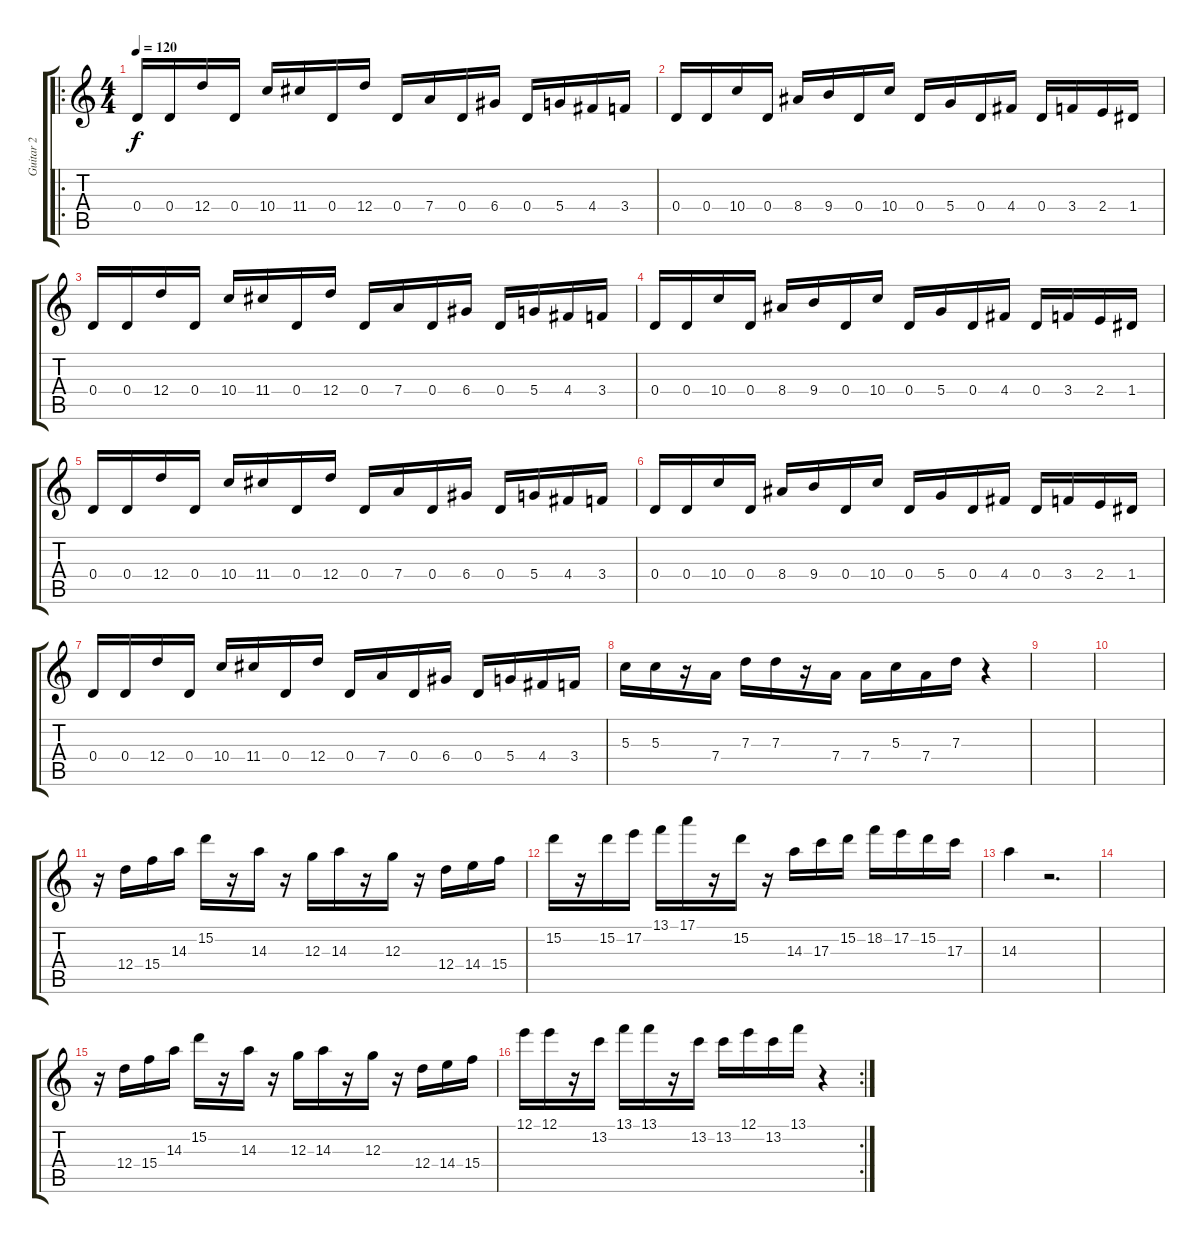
\track ("Guitar 2" "Guitar 2") {instrument distortionguitar}
\staff {score tabs}
\tuning (E4 B3 G3 D3 A2 E2) {hide}
\ro
\ts (4 4)
\tempo 120
\clef g2
\ks c
0.4.16{dy f volume 13 instrument distortionguitar} 0.4.16 12.4.16 0.4.16 10.4.16 11.4.16 0.4.16 12.4.16 0.4.16 7.4.16 0.4.16 6.4.16 0.4.16 5.4.16 4.4.16 3.4.16 |
0.4.16 0.4.16 10.4.16 0.4.16 8.4.16 9.4.16 0.4.16 10.4.16 0.4.16 5.4.16 0.4.16 4.4.16 0.4.16 3.4.16 2.4.16 1.4.16 |
0.4.16 0.4.16 12.4.16 0.4.16 10.4.16 11.4.16 0.4.16 12.4.16 0.4.16 7.4.16 0.4.16 6.4.16 0.4.16 5.4.16 4.4.16 3.4.16 |
0.4.16 0.4.16 10.4.16 0.4.16 8.4.16 9.4.16 0.4.16 10.4.16 0.4.16 5.4.16 0.4.16 4.4.16 0.4.16 3.4.16 2.4.16 1.4.16 |
0.4.16 0.4.16 12.4.16 0.4.16 10.4.16 11.4.16 0.4.16 12.4.16 0.4.16 7.4.16 0.4.16 6.4.16 0.4.16 5.4.16 4.4.16 3.4.16 |
0.4.16 0.4.16 10.4.16 0.4.16 8.4.16 9.4.16 0.4.16 10.4.16 0.4.16 5.4.16 0.4.16 4.4.16 0.4.16 3.4.16 2.4.16 1.4.16 |
0.4.16 0.4.16 12.4.16 0.4.16 10.4.16 11.4.16 0.4.16 12.4.16 0.4.16 7.4.16 0.4.16 6.4.16 0.4.16 5.4.16 4.4.16 3.4.16 |
5.3.16 5.3.16 r.16 7.4.16 7.3.16 7.3.16 r.16 7.4.16 7.4.16 5.3.16 7.4.16 7.3.16 r.4 |
|
|
r.16{volume 15} 12.4.16 15.4.16 14.3.16 15.2.16 r.16 14.3.16 r.16 12.3.16 14.3.16 r.16 12.3.16 r.16 12.4.16 14.4.16 15.4.16 |
15.2.16 r.16 15.2.16 17.2.16 13.1.16 17.1.16 r.16 15.2.16 r.16 14.3.16 17.3.16 15.2.16 18.2.16 17.2.16 15.2.16 17.3.16 |
14.3.4 r.2{d} |
|
r.16 12.4.16 15.4.16 14.3.16 15.2.16 r.16 14.3.16 r.16 12.3.16 14.3.16 r.16 12.3.16 r.16 12.4.16 14.4.16 15.4.16 |
\rc 2
12.1.16 12.1.16 r.16 13.2.16 13.1.16 13.1.16 r.16 13.2.16 13.2.16 12.1.16 13.2.16 13.1.16 r.4
